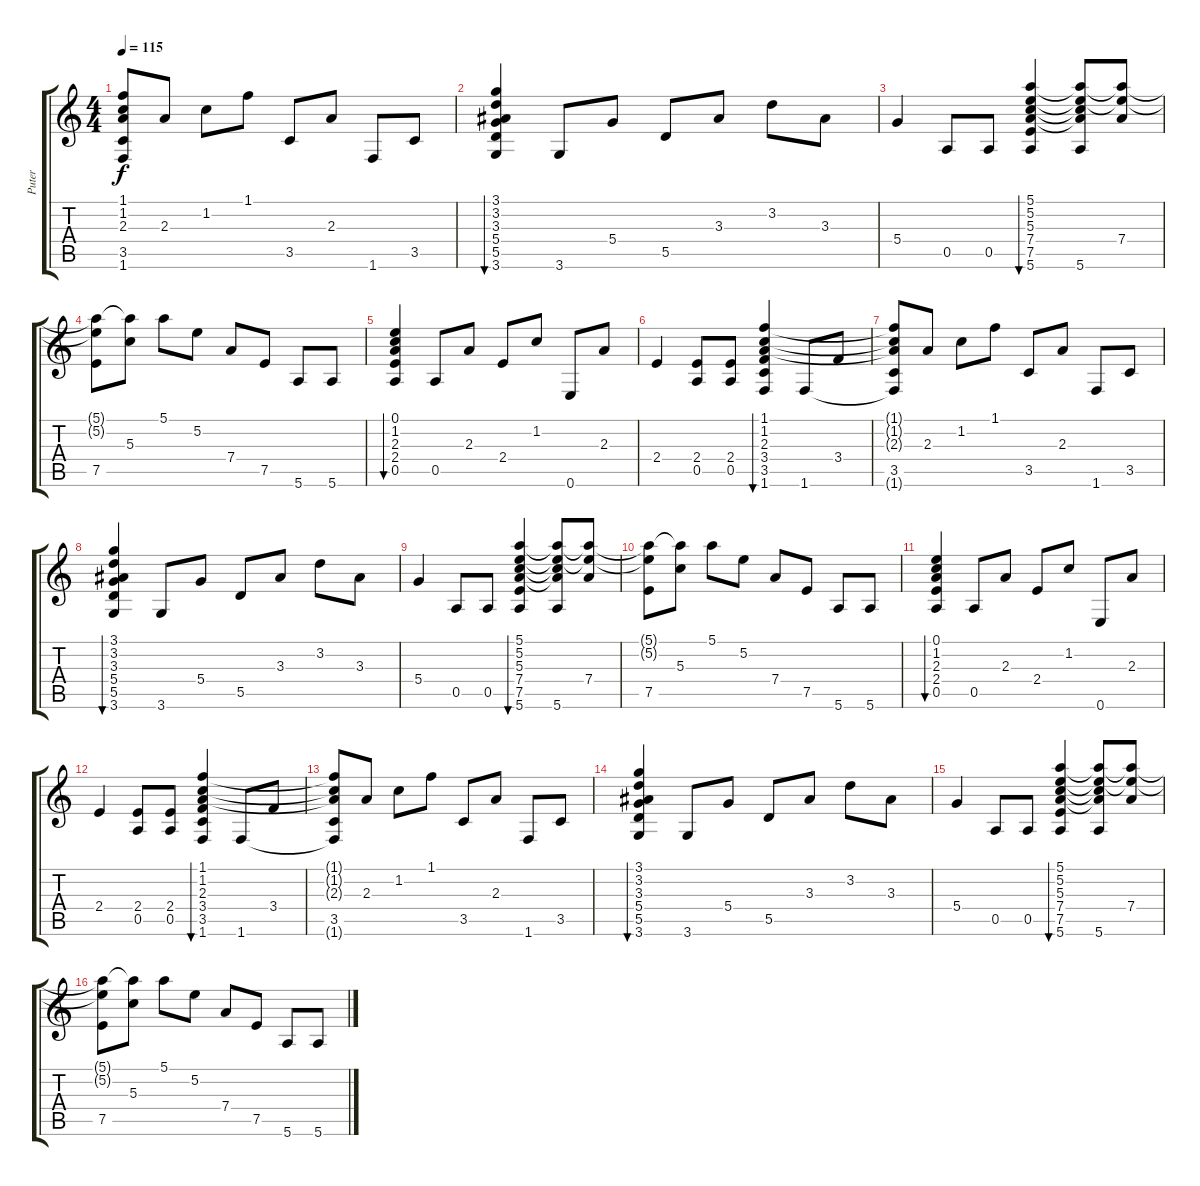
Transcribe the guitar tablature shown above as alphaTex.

\track ("Puter" "Puter") {instrument acousticguitarsteel}
\staff {score tabs}
\tuning (E4 B3 G3 D3 A2 E2) {hide}
\ts (4 4)
\tempo 115
\clef g2
\ks c
(1.1{t} 1.2{t} 2.3{t} 3.5 1.6{t}).8{dy f} 2.3.8 1.2.8 1.1.8 3.5.8 2.3.8 1.6.8 3.5.8 |
(3.1 3.2 3.3 5.4 5.5 3.6).4{bu 60} 3.6.8 5.4.8 5.5.8 3.3.8 3.2.8 3.3.8 |
5.4.4 0.5.8 0.5.8 (5.1 5.2 5.3 7.4 7.5 5.6).4{bu 60} (5.1{t} 5.2{t} 5.3{t} 7.4{t} 5.6).8 (5.1{t} 5.2{t} 7.4).8 |
(5.1{t} 5.2{t} 7.5).8 (5.1{t} 5.3).8 5.1.8 5.2.8 7.4.8 7.5.8 5.6.8 5.6.8 |
(0.1 1.2 2.3 2.4 0.5).4{bu 60} 0.5.8 2.3.8 2.4.8 1.2.8 0.6.8 2.3.8 |
2.4.4 (2.4 0.5).8 (2.4 0.5).8 (1.1 1.2 2.3 3.4 3.5 1.6).4{bu 60} 1.6.8 3.4.8 |
(1.1{t} 1.2{t} 2.3{t} 3.5 1.6{t}).8 2.3.8 1.2.8 1.1.8 3.5.8 2.3.8 1.6.8 3.5.8 |
(3.1 3.2 3.3 5.4 5.5 3.6).4{bu 60} 3.6.8 5.4.8 5.5.8 3.3.8 3.2.8 3.3.8 |
5.4.4 0.5.8 0.5.8 (5.1 5.2 5.3 7.4 7.5 5.6).4{bu 60} (5.1{t} 5.2{t} 5.3{t} 7.4{t} 5.6).8 (5.1{t} 5.2{t} 7.4).8 |
(5.1{t} 5.2{t} 7.5).8 (5.1{t} 5.3).8 5.1.8 5.2.8 7.4.8 7.5.8 5.6.8 5.6.8 |
(0.1 1.2 2.3 2.4 0.5).4{bu 60} 0.5.8 2.3.8 2.4.8 1.2.8 0.6.8 2.3.8 |
2.4.4 (2.4 0.5).8 (2.4 0.5).8 (1.1 1.2 2.3 3.4 3.5 1.6).4{bu 60} 1.6.8 3.4.8 |
(1.1{t} 1.2{t} 2.3{t} 3.5 1.6{t}).8 2.3.8 1.2.8 1.1.8 3.5.8 2.3.8 1.6.8 3.5.8 |
(3.1 3.2 3.3 5.4 5.5 3.6).4{bu 60} 3.6.8 5.4.8 5.5.8 3.3.8 3.2.8 3.3.8 |
5.4.4 0.5.8 0.5.8 (5.1 5.2 5.3 7.4 7.5 5.6).4{bu 60} (5.1{t} 5.2{t} 5.3{t} 7.4{t} 5.6).8 (5.1{t} 5.2{t} 7.4).8 |
(5.1{t} 5.2{t} 7.5).8 (5.1{t} 5.3).8 5.1.8 5.2.8 7.4.8 7.5.8 5.6.8 5.6.8
